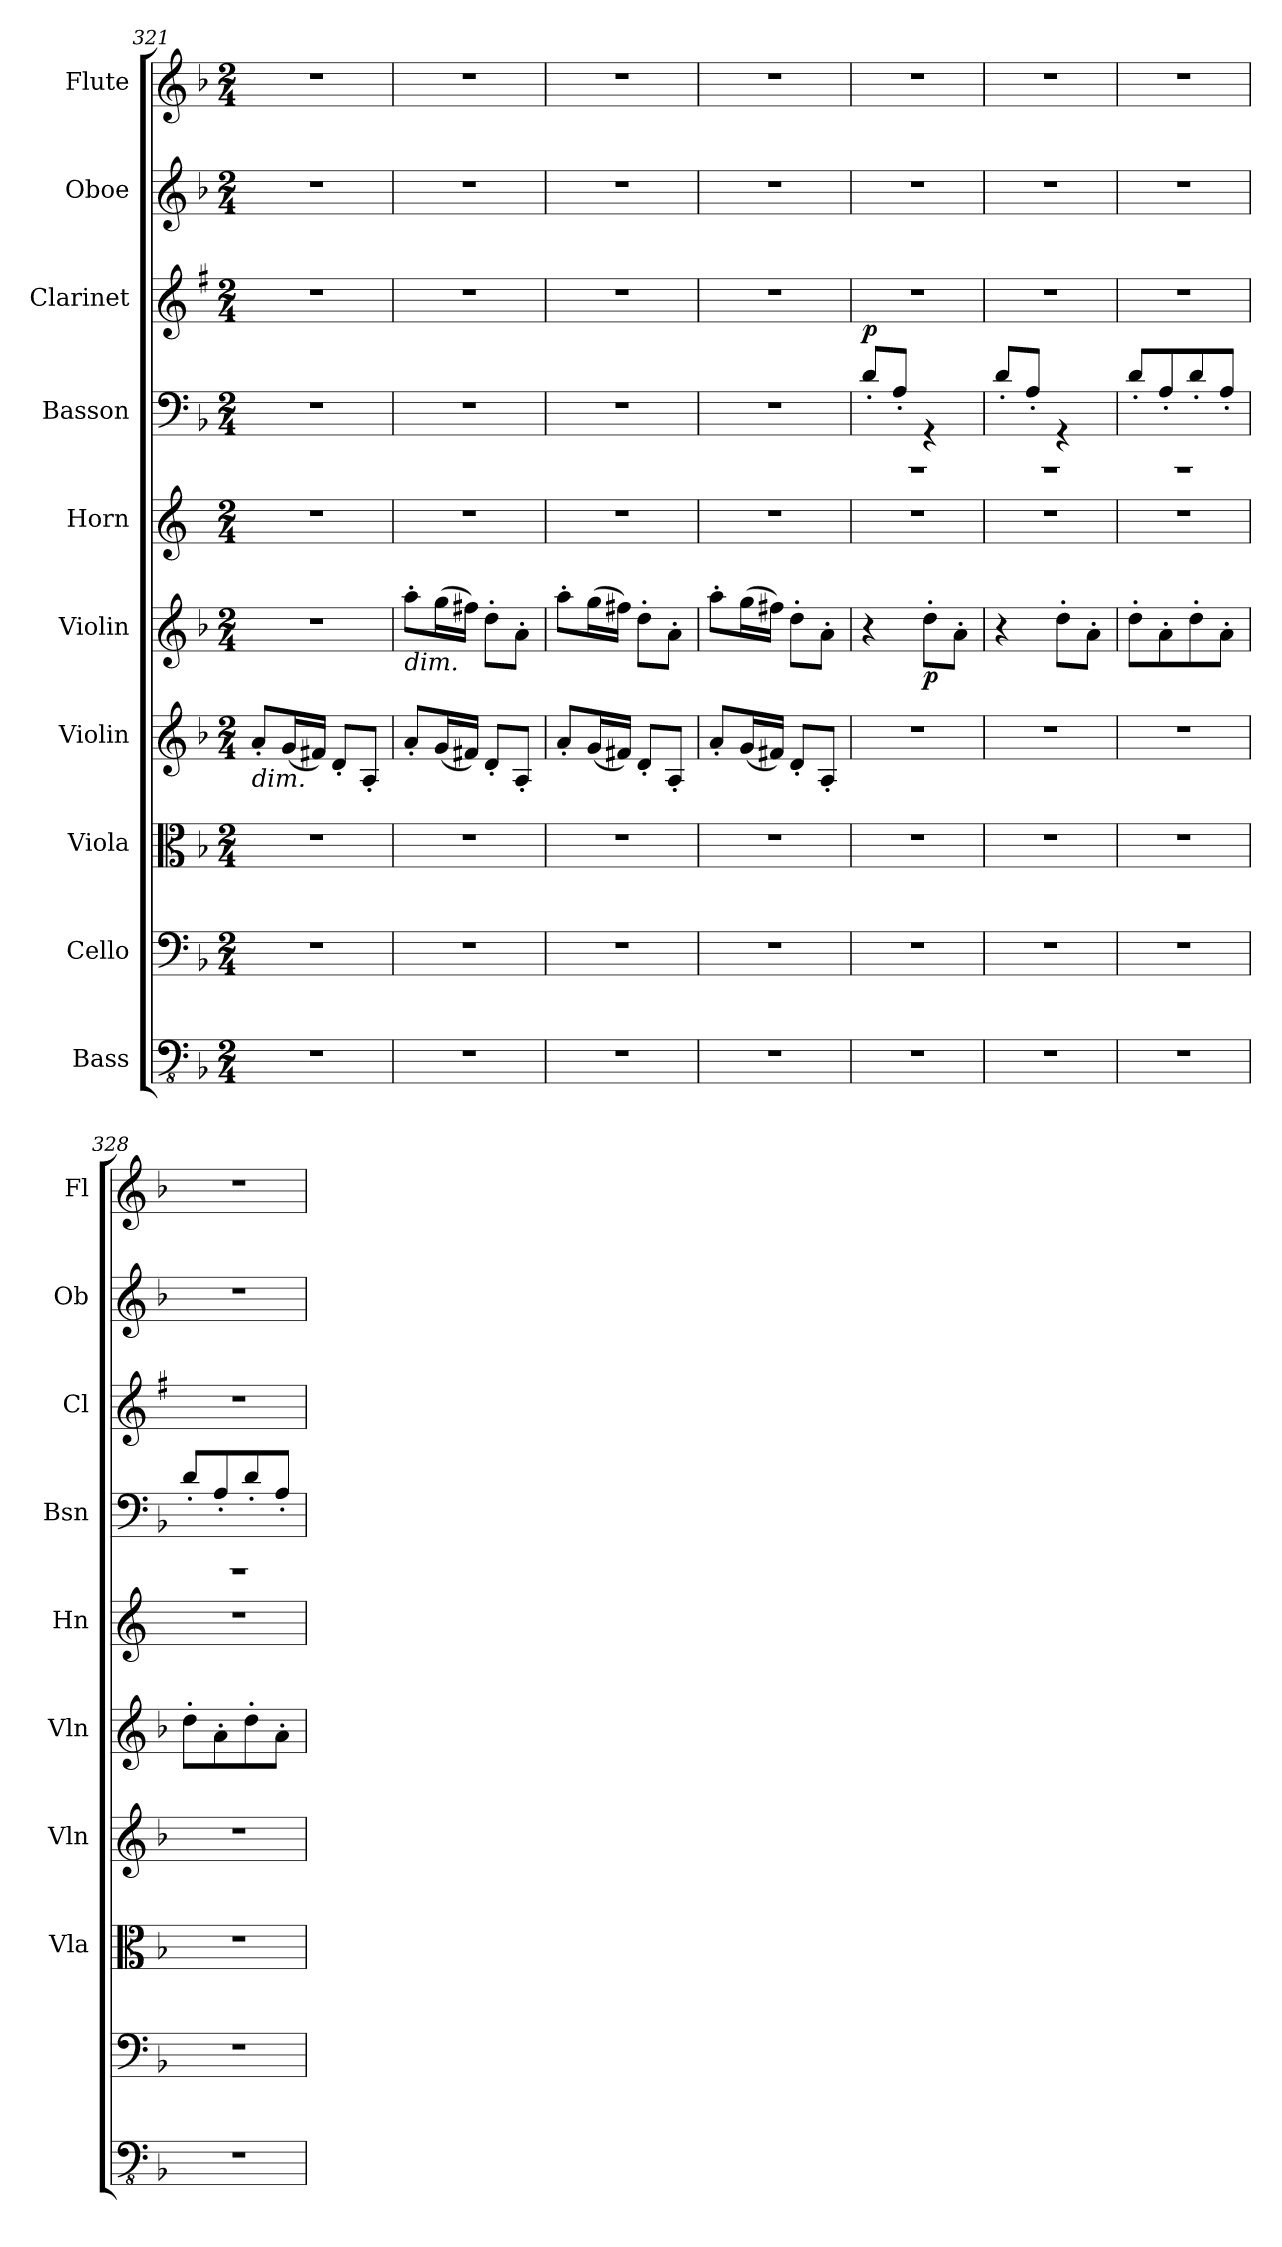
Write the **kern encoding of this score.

**kern	**kern	**kern	**kern	**kern	**dynam	**kern	**kern	**dynam	**kern	**kern	**kern
*part10	*part9	*part8	*part7	*part6	*part6	*part5	*part4	*part4	*part3	*part2	*part1
*staff10	*staff9	*staff8	*staff7	*staff6	*staff6	*staff5	*staff4	*staff4	*staff3	*staff2	*staff1
*I"Bass	*I"Cello	*I"Viola	*I"Violin	*I"Violin	*	*I"Horn	*I"Basson	*	*I"Clarinet	*I"Oboe	*I"Flute
*	*	*I'Vla	*I'Vln	*I'Vln	*	*I'Hn	*I'Bsn	*	*I'Cl	*I'Ob	*I'Fl
!!LO:PB:g=z
*clefFv4	*clefF4	*clefC3	*clefG2	*clefG2	*	*clefG2	*clefF4	*	*clefG2	*clefG2	*clefG2
*ITrd7c12	*	*	*	*	*	*ITrd4c7	*	*	*ITrd1c2	*	*
*k[b-]	*k[b-]	*k[b-]	*k[b-]	*k[b-]	*	*k[b-]	*k[b-]	*	*k[b-]	*k[b-]	*k[b-]
*M2/4	*M2/4	*M2/4	*M2/4	*M2/4	*	*M2/4	*M2/4	*	*M2/4	*M2/4	*M2/4
=321	=321	=321	=321	=321	=321	=321	=321	=321	=321	=321	=321
!	!	!	!LO:TX:b:i:t=dim.	!	!	!	!	!	!	!	!
2r	2r	2r	8a'/L	2r	.	2r	2r	.	2r	2r	2r
.	.	.	(<16g/L	.	.	.	.	.	.	.	.
.	.	.	16f#X/JJ)	.	.	.	.	.	.	.	.
.	.	.	8d'/L	.	.	.	.	.	.	.	.
.	.	.	8A'/J	.	.	.	.	.	.	.	.
=322	=322	=322	=322	=322	=322	=322	=322	=322	=322	=322	=322
!	!	!	!	!LO:TX:b:i:t=dim.	!	!	!	!	!	!	!
2r	2r	2r	8a'/L	8aa'\L	.	2r	2r	.	2r	2r	2r
.	.	.	(<16g/L	(>16gg\L	.	.	.	.	.	.	.
.	.	.	16f#X/JJ)	16ff#X\JJ)	.	.	.	.	.	.	.
.	.	.	8d'/L	8dd'\L	.	.	.	.	.	.	.
.	.	.	8A'/J	8a'\J	.	.	.	.	.	.	.
=323	=323	=323	=323	=323	=323	=323	=323	=323	=323	=323	=323
2r	2r	2r	8a'/L	8aa'\L	.	2r	2r	.	2r	2r	2r
.	.	.	(<16g/L	(>16gg\L	.	.	.	.	.	.	.
.	.	.	16f#X/JJ)	16ff#X\JJ)	.	.	.	.	.	.	.
.	.	.	8d'/L	8dd'\L	.	.	.	.	.	.	.
.	.	.	8A'/J	8a'\J	.	.	.	.	.	.	.
=324	=324	=324	=324	=324	=324	=324	=324	=324	=324	=324	=324
2r	2r	2r	8a'/L	8aa'\L	.	2r	2r	.	2r	2r	2r
.	.	.	(<16g/L	(>16gg\L	.	.	.	.	.	.	.
.	.	.	16f#X/JJ)	16ff#X\JJ)	.	.	.	.	.	.	.
.	.	.	8d'/L	8dd'\L	.	.	.	.	.	.	.
.	.	.	8A'/J	8a'\J	.	.	.	.	.	.	.
=325	=325	=325	=325	=325	=325	=325	=325	=325	=325	=325	=325
*	*	*	*	*	*	*	*^	*	*	*	*
!	!	!	!	!	!	!	!	!	!LO:DY:a	!	!	!
2r	2r	2r	2r	4r	.	2r	2rAAA	8d'/L	p	2r	2r	2r
.	.	.	.	.	.	.	.	8A'/J	.	.	.	.
!	!	!	!	!	!LO:DY:b	!	!	!	!	!	!	!
.	.	.	.	8dd'\L	p	.	.	4r	.	.	.	.
.	.	.	.	8a'\J	.	.	.	.	.	.	.	.
=326	=326	=326	=326	=326	=326	=326	=326	=326	=326	=326	=326	=326
2r	2r	2r	2r	4r	.	2r	2rAAA	8d'/L	.	2r	2r	2r
.	.	.	.	.	.	.	.	8A'/J	.	.	.	.
.	.	.	.	8dd'\L	.	.	.	4r	.	.	.	.
.	.	.	.	8a'\J	.	.	.	.	.	.	.	.
=327	=327	=327	=327	=327	=327	=327	=327	=327	=327	=327	=327	=327
2r	2r	2r	2r	8dd'\L	.	2r	2rAAA	8d'/L	.	2r	2r	2r
.	.	.	.	8a'\	.	.	.	8A'/	.	.	.	.
.	.	.	.	8dd'\	.	.	.	8d'/	.	.	.	.
.	.	.	.	8a'\J	.	.	.	8A'/J	.	.	.	.
=328	=328	=328	=328	=328	=328	=328	=328	=328	=328	=328	=328	=328
2r	2r	2r	2r	8dd'\L	.	2r	2rAAA	8d'/L	.	2r	2r	2r
.	.	.	.	8a'\	.	.	.	8A'/	.	.	.	.
.	.	.	.	8dd'\	.	.	.	8d'/	.	.	.	.
.	.	.	.	8a'\J	.	.	.	8A'/J	.	.	.	.
*	*	*	*	*	*	*	*v	*v	*	*	*	*
=	=	=	=	=	=	=	=	=	=	=	=
*-	*-	*-	*-	*-	*-	*-	*-	*-	*-	*-	*-
